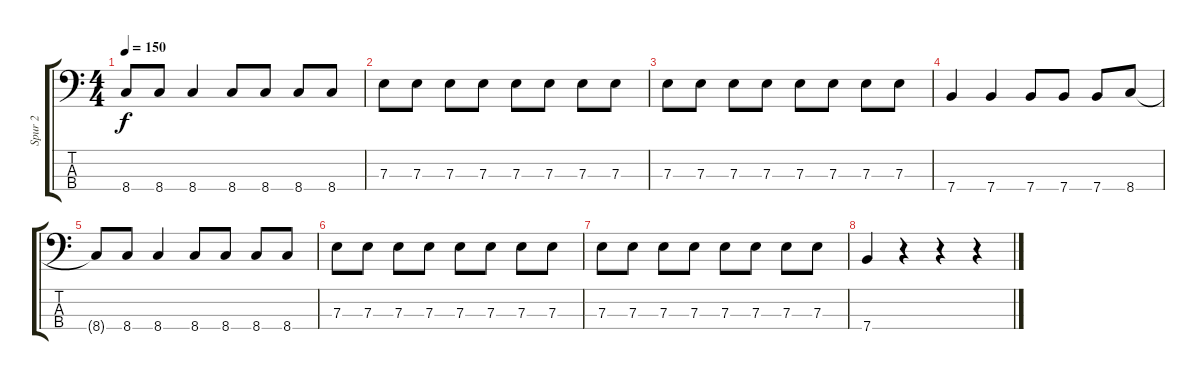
\track ("Spur 2" "Spur 2") {instrument electricbassfinger}
\staff {score tabs}
\tuning (G2 D2 A1 E1) {hide}
\ts (4 4)
\tempo 150
\clef f4
\ks c
8.4{t}.8{dy f} 8.4.8 8.4.4 8.4.8 8.4.8 8.4.8 8.4.8 |
7.3.8 7.3.8 7.3.8 7.3.8 7.3.8 7.3.8 7.3.8 7.3.8 |
7.3.8 7.3.8 7.3.8 7.3.8 7.3.8 7.3.8 7.3.8 7.3.8 |
7.4.4 7.4.4 7.4.8 7.4.8 7.4.8 8.4.8 |
8.4{t}.8 8.4.8 8.4.4 8.4.8 8.4.8 8.4.8 8.4.8 |
7.3.8 7.3.8 7.3.8 7.3.8 7.3.8 7.3.8 7.3.8 7.3.8 |
7.3.8 7.3.8 7.3.8 7.3.8 7.3.8 7.3.8 7.3.8 7.3.8 |
7.4.4 r.4 r.4 r.4
